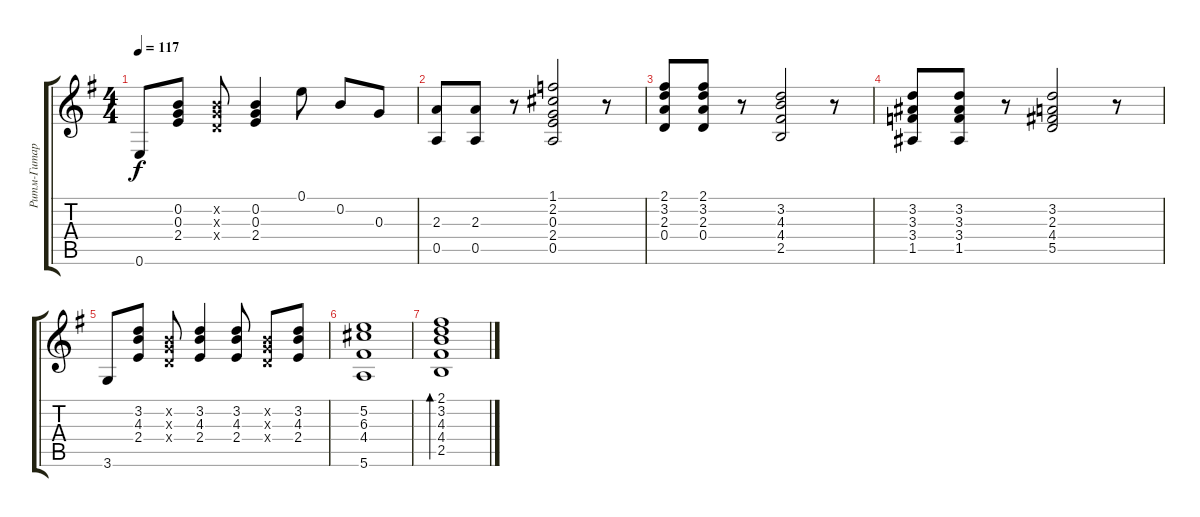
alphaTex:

\track ("Ритм-Гитара" "Ритм-Гитар") {instrument acousticguitarsteel}
\staff {score tabs}
\tuning (E4 B3 G3 D3 A2 E2) {hide}
\ts (4 4)
\tempo 117
\clef g2
\ks g
0.6.8{dy f} (0.2 0.3 2.4).8 (0.2{x} 0.3{x} 0.4{x}).8 (0.2 0.3 2.4).4 0.1.8 0.2.8 0.3.8 |
(2.3 0.5).8 (2.3 0.5).8 r.8 (1.1 2.2 0.3 2.4 0.5).2 r.8 |
(2.1 3.2 2.3 0.4).8 (2.1 3.2 2.3 0.4).8 r.8 (3.2 4.3 4.4 2.5).2 r.8 |
(3.2 3.3 3.4 1.5).8 (3.2 3.3 3.4 1.5).8 r.8 (3.2 2.3 4.4 5.5).2 r.8 |
3.6.8 (3.2 4.3 2.4).8 (0.2{x} 0.3{x} 0.4{x}).8 (3.2 4.3 2.4).4 (3.2 4.3 2.4).8 (0.2{x} 0.3{x} 0.4{x}).8 (3.2 4.3 2.4).8 |
(5.2 6.3 4.4 5.6).1 |
(2.1 3.2 4.3 4.4 2.5).1{bd 480}
